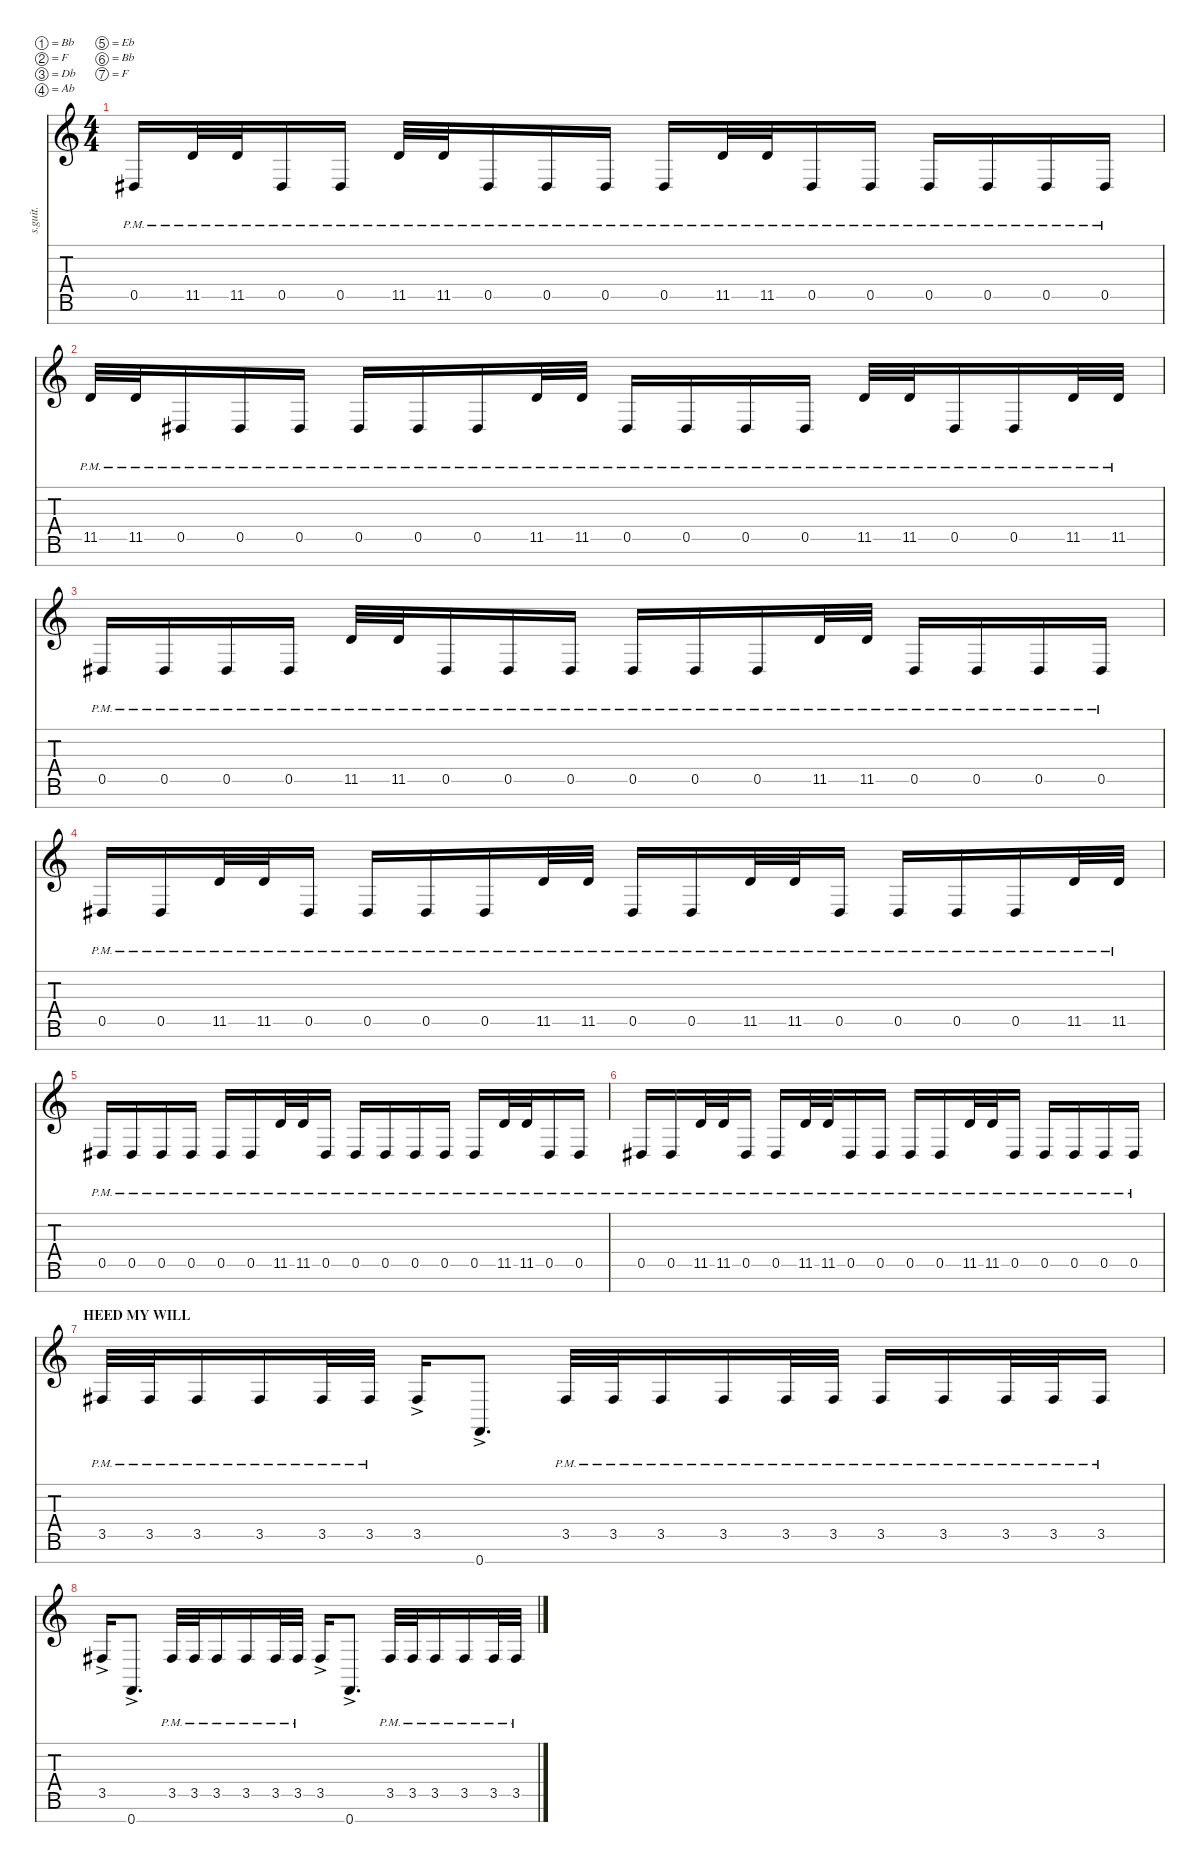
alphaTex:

\defaultSystemsLayout 4
\hideDynamics
\bracketExtendMode nobrackets
\track ("Marten Hagstrom (Guitar 2)" "s.guit.") {instrument distortionguitar}
\staff {score tabs}
\tuning (Bb3 F3 Db3 Ab2 Eb2 Bb1 F1)
\ts (4 4)
\tempo (115 hide)
\clef g2
\ks c
0.5{pm acc #}.16{lyrics (0 "") lyrics (1 "") lyrics (2 "") lyrics (3 "") lyrics (4 "") dy f} 11.5{pm}.32{lyrics (0 "") lyrics (1 "") lyrics (2 "") lyrics (3 "") lyrics (4 "")} 11.5{pm}.32{lyrics (0 "") lyrics (1 "") lyrics (2 "") lyrics (3 "") lyrics (4 "")} 0.5{pm acc #}.16{lyrics (0 "") lyrics (1 "") lyrics (2 "") lyrics (3 "") lyrics (4 "")} 0.5{pm acc #}.16{lyrics (0 "") lyrics (1 "") lyrics (2 "") lyrics (3 "") lyrics (4 "")} 11.5{pm}.32{lyrics (0 "") lyrics (1 "") lyrics (2 "") lyrics (3 "") lyrics (4 "")} 11.5{pm}.32{lyrics (0 "") lyrics (1 "") lyrics (2 "") lyrics (3 "") lyrics (4 "")} 0.5{pm acc #}.16{lyrics (0 "") lyrics (1 "") lyrics (2 "") lyrics (3 "") lyrics (4 "")} 0.5{pm acc #}.16{lyrics (0 "") lyrics (1 "") lyrics (2 "") lyrics (3 "") lyrics (4 "")} 0.5{pm acc #}.16{lyrics (0 "") lyrics (1 "") lyrics (2 "") lyrics (3 "") lyrics (4 "")} 0.5{pm acc #}.16{lyrics (0 "") lyrics (1 "") lyrics (2 "") lyrics (3 "") lyrics (4 "")} 11.5{pm}.32{lyrics (0 "") lyrics (1 "") lyrics (2 "") lyrics (3 "") lyrics (4 "")} 11.5{pm}.32{lyrics (0 "") lyrics (1 "") lyrics (2 "") lyrics (3 "") lyrics (4 "")} 0.5{pm acc #}.16{lyrics (0 "") lyrics (1 "") lyrics (2 "") lyrics (3 "") lyrics (4 "")} 0.5{pm acc #}.16{lyrics (0 "") lyrics (1 "") lyrics (2 "") lyrics (3 "") lyrics (4 "")} 0.5{pm acc #}.16{lyrics (0 "") lyrics (1 "") lyrics (2 "") lyrics (3 "") lyrics (4 "")} 0.5{pm acc #}.16{lyrics (0 "") lyrics (1 "") lyrics (2 "") lyrics (3 "") lyrics (4 "")} 0.5{pm acc #}.16{lyrics (0 "") lyrics (1 "") lyrics (2 "") lyrics (3 "") lyrics (4 "")} 0.5{pm acc #}.16{lyrics (0 "") lyrics (1 "") lyrics (2 "") lyrics (3 "") lyrics (4 "")} |
11.5{pm}.32{lyrics (0 "") lyrics (1 "") lyrics (2 "") lyrics (3 "") lyrics (4 "")} 11.5{pm}.32{lyrics (0 "") lyrics (1 "") lyrics (2 "") lyrics (3 "") lyrics (4 "")} 0.5{pm acc #}.16{lyrics (0 "") lyrics (1 "") lyrics (2 "") lyrics (3 "") lyrics (4 "")} 0.5{pm acc #}.16{lyrics (0 "") lyrics (1 "") lyrics (2 "") lyrics (3 "") lyrics (4 "")} 0.5{pm acc #}.16{lyrics (0 "") lyrics (1 "") lyrics (2 "") lyrics (3 "") lyrics (4 "")} 0.5{pm acc #}.16{lyrics (0 "") lyrics (1 "") lyrics (2 "") lyrics (3 "") lyrics (4 "")} 0.5{pm acc #}.16{lyrics (0 "") lyrics (1 "") lyrics (2 "") lyrics (3 "") lyrics (4 "")} 0.5{pm acc #}.16{lyrics (0 "") lyrics (1 "") lyrics (2 "") lyrics (3 "") lyrics (4 "")} 11.5{pm}.32{lyrics (0 "") lyrics (1 "") lyrics (2 "") lyrics (3 "") lyrics (4 "")} 11.5{pm}.32{lyrics (0 "") lyrics (1 "") lyrics (2 "") lyrics (3 "") lyrics (4 "")} 0.5{pm acc #}.16{lyrics (0 "") lyrics (1 "") lyrics (2 "") lyrics (3 "") lyrics (4 "")} 0.5{pm acc #}.16{lyrics (0 "") lyrics (1 "") lyrics (2 "") lyrics (3 "") lyrics (4 "")} 0.5{pm acc #}.16{lyrics (0 "") lyrics (1 "") lyrics (2 "") lyrics (3 "") lyrics (4 "")} 0.5{pm acc #}.16{lyrics (0 "") lyrics (1 "") lyrics (2 "") lyrics (3 "") lyrics (4 "")} 11.5{pm}.32{lyrics (0 "") lyrics (1 "") lyrics (2 "") lyrics (3 "") lyrics (4 "")} 11.5{pm}.32{lyrics (0 "") lyrics (1 "") lyrics (2 "") lyrics (3 "") lyrics (4 "")} 0.5{pm acc #}.16{lyrics (0 "") lyrics (1 "") lyrics (2 "") lyrics (3 "") lyrics (4 "")} 0.5{pm acc #}.16{lyrics (0 "") lyrics (1 "") lyrics (2 "") lyrics (3 "") lyrics (4 "")} 11.5{pm}.32{lyrics (0 "") lyrics (1 "") lyrics (2 "") lyrics (3 "") lyrics (4 "")} 11.5{pm}.32{lyrics (0 "") lyrics (1 "") lyrics (2 "") lyrics (3 "") lyrics (4 "")} |
0.5{pm acc #}.16{lyrics (0 "") lyrics (1 "") lyrics (2 "") lyrics (3 "") lyrics (4 "")} 0.5{pm acc #}.16{lyrics (0 "") lyrics (1 "") lyrics (2 "") lyrics (3 "") lyrics (4 "")} 0.5{pm acc #}.16{lyrics (0 "") lyrics (1 "") lyrics (2 "") lyrics (3 "") lyrics (4 "")} 0.5{pm acc #}.16{lyrics (0 "") lyrics (1 "") lyrics (2 "") lyrics (3 "") lyrics (4 "")} 11.5{pm}.32{lyrics (0 "") lyrics (1 "") lyrics (2 "") lyrics (3 "") lyrics (4 "")} 11.5{pm}.32{lyrics (0 "") lyrics (1 "") lyrics (2 "") lyrics (3 "") lyrics (4 "")} 0.5{pm acc #}.16{lyrics (0 "") lyrics (1 "") lyrics (2 "") lyrics (3 "") lyrics (4 "")} 0.5{pm acc #}.16{lyrics (0 "") lyrics (1 "") lyrics (2 "") lyrics (3 "") lyrics (4 "")} 0.5{pm acc #}.16{lyrics (0 "") lyrics (1 "") lyrics (2 "") lyrics (3 "") lyrics (4 "")} 0.5{pm acc #}.16{lyrics (0 "") lyrics (1 "") lyrics (2 "") lyrics (3 "") lyrics (4 "")} 0.5{pm acc #}.16{lyrics (0 "") lyrics (1 "") lyrics (2 "") lyrics (3 "") lyrics (4 "")} 0.5{pm acc #}.16{lyrics (0 "") lyrics (1 "") lyrics (2 "") lyrics (3 "") lyrics (4 "")} 11.5{pm}.32{lyrics (0 "") lyrics (1 "") lyrics (2 "") lyrics (3 "") lyrics (4 "")} 11.5{pm}.32{lyrics (0 "") lyrics (1 "") lyrics (2 "") lyrics (3 "") lyrics (4 "")} 0.5{pm acc #}.16{lyrics (0 "") lyrics (1 "") lyrics (2 "") lyrics (3 "") lyrics (4 "")} 0.5{pm acc #}.16{lyrics (0 "") lyrics (1 "") lyrics (2 "") lyrics (3 "") lyrics (4 "")} 0.5{pm acc #}.16{lyrics (0 "") lyrics (1 "") lyrics (2 "") lyrics (3 "") lyrics (4 "")} 0.5{pm acc #}.16{lyrics (0 "") lyrics (1 "") lyrics (2 "") lyrics (3 "") lyrics (4 "")} |
0.5{pm acc #}.16{lyrics (0 "") lyrics (1 "") lyrics (2 "") lyrics (3 "") lyrics (4 "")} 0.5{pm acc #}.16{lyrics (0 "") lyrics (1 "") lyrics (2 "") lyrics (3 "") lyrics (4 "")} 11.5{pm}.32{lyrics (0 "") lyrics (1 "") lyrics (2 "") lyrics (3 "") lyrics (4 "")} 11.5{pm}.32{lyrics (0 "") lyrics (1 "") lyrics (2 "") lyrics (3 "") lyrics (4 "")} 0.5{pm acc #}.16{lyrics (0 "") lyrics (1 "") lyrics (2 "") lyrics (3 "") lyrics (4 "")} 0.5{pm acc #}.16{lyrics (0 "") lyrics (1 "") lyrics (2 "") lyrics (3 "") lyrics (4 "")} 0.5{pm acc #}.16{lyrics (0 "") lyrics (1 "") lyrics (2 "") lyrics (3 "") lyrics (4 "")} 0.5{pm acc #}.16{lyrics (0 "") lyrics (1 "") lyrics (2 "") lyrics (3 "") lyrics (4 "")} 11.5{pm}.32{lyrics (0 "") lyrics (1 "") lyrics (2 "") lyrics (3 "") lyrics (4 "")} 11.5{pm}.32{lyrics (0 "") lyrics (1 "") lyrics (2 "") lyrics (3 "") lyrics (4 "")} 0.5{pm acc #}.16{lyrics (0 "") lyrics (1 "") lyrics (2 "") lyrics (3 "") lyrics (4 "")} 0.5{pm acc #}.16{lyrics (0 "") lyrics (1 "") lyrics (2 "") lyrics (3 "") lyrics (4 "")} 11.5{pm}.32{lyrics (0 "") lyrics (1 "") lyrics (2 "") lyrics (3 "") lyrics (4 "")} 11.5{pm}.32{lyrics (0 "") lyrics (1 "") lyrics (2 "") lyrics (3 "") lyrics (4 "")} 0.5{pm acc #}.16{lyrics (0 "") lyrics (1 "") lyrics (2 "") lyrics (3 "") lyrics (4 "")} 0.5{pm acc #}.16{lyrics (0 "") lyrics (1 "") lyrics (2 "") lyrics (3 "") lyrics (4 "")} 0.5{pm acc #}.16{lyrics (0 "") lyrics (1 "") lyrics (2 "") lyrics (3 "") lyrics (4 "")} 0.5{pm acc #}.16{lyrics (0 "") lyrics (1 "") lyrics (2 "") lyrics (3 "") lyrics (4 "")} 11.5{pm}.32{lyrics (0 "") lyrics (1 "") lyrics (2 "") lyrics (3 "") lyrics (4 "")} 11.5{pm}.32{lyrics (0 "") lyrics (1 "") lyrics (2 "") lyrics (3 "") lyrics (4 "")} |
0.5{pm acc #}.16{lyrics (0 "") lyrics (1 "") lyrics (2 "") lyrics (3 "") lyrics (4 "")} 0.5{pm acc #}.16{lyrics (0 "") lyrics (1 "") lyrics (2 "") lyrics (3 "") lyrics (4 "")} 0.5{pm acc #}.16{lyrics (0 "") lyrics (1 "") lyrics (2 "") lyrics (3 "") lyrics (4 "")} 0.5{pm acc #}.16{lyrics (0 "") lyrics (1 "") lyrics (2 "") lyrics (3 "") lyrics (4 "")} 0.5{pm acc #}.16{lyrics (0 "") lyrics (1 "") lyrics (2 "") lyrics (3 "") lyrics (4 "")} 0.5{pm acc #}.16{lyrics (0 "") lyrics (1 "") lyrics (2 "") lyrics (3 "") lyrics (4 "")} 11.5{pm}.32{lyrics (0 "") lyrics (1 "") lyrics (2 "") lyrics (3 "") lyrics (4 "")} 11.5{pm}.32{lyrics (0 "") lyrics (1 "") lyrics (2 "") lyrics (3 "") lyrics (4 "")} 0.5{pm acc #}.16{lyrics (0 "") lyrics (1 "") lyrics (2 "") lyrics (3 "") lyrics (4 "")} 0.5{pm acc #}.16{lyrics (0 "") lyrics (1 "") lyrics (2 "") lyrics (3 "") lyrics (4 "")} 0.5{pm acc #}.16{lyrics (0 "") lyrics (1 "") lyrics (2 "") lyrics (3 "") lyrics (4 "")} 0.5{pm acc #}.16{lyrics (0 "") lyrics (1 "") lyrics (2 "") lyrics (3 "") lyrics (4 "")} 0.5{pm acc #}.16{lyrics (0 "") lyrics (1 "") lyrics (2 "") lyrics (3 "") lyrics (4 "")} 0.5{pm acc #}.16{lyrics (0 "") lyrics (1 "") lyrics (2 "") lyrics (3 "") lyrics (4 "")} 11.5{pm}.32{lyrics (0 "") lyrics (1 "") lyrics (2 "") lyrics (3 "") lyrics (4 "")} 11.5{pm}.32{lyrics (0 "") lyrics (1 "") lyrics (2 "") lyrics (3 "") lyrics (4 "")} 0.5{pm acc #}.16{lyrics (0 "") lyrics (1 "") lyrics (2 "") lyrics (3 "") lyrics (4 "")} 0.5{pm acc #}.16{lyrics (0 "") lyrics (1 "") lyrics (2 "") lyrics (3 "") lyrics (4 "")} |
0.5{pm acc #}.16{lyrics (0 "") lyrics (1 "") lyrics (2 "") lyrics (3 "") lyrics (4 "")} 0.5{pm acc #}.16{lyrics (0 "") lyrics (1 "") lyrics (2 "") lyrics (3 "") lyrics (4 "")} 11.5{pm}.32{lyrics (0 "") lyrics (1 "") lyrics (2 "") lyrics (3 "") lyrics (4 "")} 11.5{pm}.32{lyrics (0 "") lyrics (1 "") lyrics (2 "") lyrics (3 "") lyrics (4 "")} 0.5{pm acc #}.16{lyrics (0 "") lyrics (1 "") lyrics (2 "") lyrics (3 "") lyrics (4 "")} 0.5{pm acc #}.16{lyrics (0 "") lyrics (1 "") lyrics (2 "") lyrics (3 "") lyrics (4 "")} 11.5{pm}.32{lyrics (0 "") lyrics (1 "") lyrics (2 "") lyrics (3 "") lyrics (4 "")} 11.5{pm}.32{lyrics (0 "") lyrics (1 "") lyrics (2 "") lyrics (3 "") lyrics (4 "")} 0.5{pm acc #}.16{lyrics (0 "") lyrics (1 "") lyrics (2 "") lyrics (3 "") lyrics (4 "")} 0.5{pm acc #}.16{lyrics (0 "") lyrics (1 "") lyrics (2 "") lyrics (3 "") lyrics (4 "")} 0.5{pm acc #}.16{lyrics (0 "") lyrics (1 "") lyrics (2 "") lyrics (3 "") lyrics (4 "")} 0.5{pm acc #}.16{lyrics (0 "") lyrics (1 "") lyrics (2 "") lyrics (3 "") lyrics (4 "")} 11.5{pm}.32{lyrics (0 "") lyrics (1 "") lyrics (2 "") lyrics (3 "") lyrics (4 "")} 11.5{pm}.32{lyrics (0 "") lyrics (1 "") lyrics (2 "") lyrics (3 "") lyrics (4 "")} 0.5{pm acc #}.16{lyrics (0 "") lyrics (1 "") lyrics (2 "") lyrics (3 "") lyrics (4 "")} 0.5{pm acc #}.16{lyrics (0 "") lyrics (1 "") lyrics (2 "") lyrics (3 "") lyrics (4 "")} 0.5{pm acc #}.16{lyrics (0 "") lyrics (1 "") lyrics (2 "") lyrics (3 "") lyrics (4 "")} 0.5{pm acc #}.16{lyrics (0 "") lyrics (1 "") lyrics (2 "") lyrics (3 "") lyrics (4 "")} 0.5{pm acc #}.16{lyrics (0 "") lyrics (1 "") lyrics (2 "") lyrics (3 "") lyrics (4 "")} |
\section ("" "HEED MY WILL")
3.5{pm acc #}.32{lyrics (0 "") lyrics (1 "") lyrics (2 "") lyrics (3 "") lyrics (4 "")} 3.5{pm acc #}.32{lyrics (0 "") lyrics (1 "") lyrics (2 "") lyrics (3 "") lyrics (4 "")} 3.5{pm acc #}.16{lyrics (0 "") lyrics (1 "") lyrics (2 "") lyrics (3 "") lyrics (4 "")} 3.5{pm acc #}.16{lyrics (0 "") lyrics (1 "") lyrics (2 "") lyrics (3 "") lyrics (4 "")} 3.5{pm acc #}.32{lyrics (0 "") lyrics (1 "") lyrics (2 "") lyrics (3 "") lyrics (4 "")} 3.5{pm acc #}.32{lyrics (0 "") lyrics (1 "") lyrics (2 "") lyrics (3 "") lyrics (4 "")} 3.5{ac acc #}.16{lyrics (0 "") lyrics (1 "") lyrics (2 "") lyrics (3 "") lyrics (4 "") dy pp} 0.7{ac}.8{d lyrics (0 "") lyrics (1 "") lyrics (2 "") lyrics (3 "") lyrics (4 "")} 3.5{pm acc #}.32{lyrics (0 "") lyrics (1 "") lyrics (2 "") lyrics (3 "") lyrics (4 "") dy f} 3.5{pm acc #}.32{lyrics (0 "") lyrics (1 "") lyrics (2 "") lyrics (3 "") lyrics (4 "")} 3.5{pm acc #}.16{lyrics (0 "") lyrics (1 "") lyrics (2 "") lyrics (3 "") lyrics (4 "")} 3.5{pm acc #}.16{lyrics (0 "") lyrics (1 "") lyrics (2 "") lyrics (3 "") lyrics (4 "")} 3.5{pm acc #}.32{lyrics (0 "") lyrics (1 "") lyrics (2 "") lyrics (3 "") lyrics (4 "")} 3.5{pm acc #}.32{lyrics (0 "") lyrics (1 "") lyrics (2 "") lyrics (3 "") lyrics (4 "")} 3.5{pm acc #}.16{lyrics (0 "") lyrics (1 "") lyrics (2 "") lyrics (3 "") lyrics (4 "")} 3.5{pm acc #}.16{lyrics (0 "") lyrics (1 "") lyrics (2 "") lyrics (3 "") lyrics (4 "")} 3.5{pm acc #}.32{lyrics (0 "") lyrics (1 "") lyrics (2 "") lyrics (3 "") lyrics (4 "")} 3.5{pm acc #}.32{lyrics (0 "") lyrics (1 "") lyrics (2 "") lyrics (3 "") lyrics (4 "")} 3.5{pm acc #}.16{lyrics (0 "") lyrics (1 "") lyrics (2 "") lyrics (3 "") lyrics (4 "")} |
3.5{ac acc #}.16{lyrics (0 "") lyrics (1 "") lyrics (2 "") lyrics (3 "") lyrics (4 "") dy pp} 0.7{ac}.8{d lyrics (0 "") lyrics (1 "") lyrics (2 "") lyrics (3 "") lyrics (4 "")} 3.5{pm acc #}.32{lyrics (0 "") lyrics (1 "") lyrics (2 "") lyrics (3 "") lyrics (4 "") dy f} 3.5{pm acc #}.32{lyrics (0 "") lyrics (1 "") lyrics (2 "") lyrics (3 "") lyrics (4 "")} 3.5{pm acc #}.16{lyrics (0 "") lyrics (1 "") lyrics (2 "") lyrics (3 "") lyrics (4 "")} 3.5{pm acc #}.16{lyrics (0 "") lyrics (1 "") lyrics (2 "") lyrics (3 "") lyrics (4 "")} 3.5{pm acc #}.32{lyrics (0 "") lyrics (1 "") lyrics (2 "") lyrics (3 "") lyrics (4 "")} 3.5{pm acc #}.32{lyrics (0 "") lyrics (1 "") lyrics (2 "") lyrics (3 "") lyrics (4 "")} 3.5{ac acc #}.16{lyrics (0 "") lyrics (1 "") lyrics (2 "") lyrics (3 "") lyrics (4 "") dy pp} 0.7{ac}.8{d lyrics (0 "") lyrics (1 "") lyrics (2 "") lyrics (3 "") lyrics (4 "")} 3.5{pm acc #}.32{lyrics (0 "") lyrics (1 "") lyrics (2 "") lyrics (3 "") lyrics (4 "") dy f} 3.5{pm acc #}.32{lyrics (0 "") lyrics (1 "") lyrics (2 "") lyrics (3 "") lyrics (4 "")} 3.5{pm acc #}.16{lyrics (0 "") lyrics (1 "") lyrics (2 "") lyrics (3 "") lyrics (4 "")} 3.5{pm acc #}.16{lyrics (0 "") lyrics (1 "") lyrics (2 "") lyrics (3 "") lyrics (4 "")} 3.5{pm acc #}.32{lyrics (0 "") lyrics (1 "") lyrics (2 "") lyrics (3 "") lyrics (4 "")} 3.5{pm acc #}.32{lyrics (0 "") lyrics (1 "") lyrics (2 "") lyrics (3 "") lyrics (4 "")}
